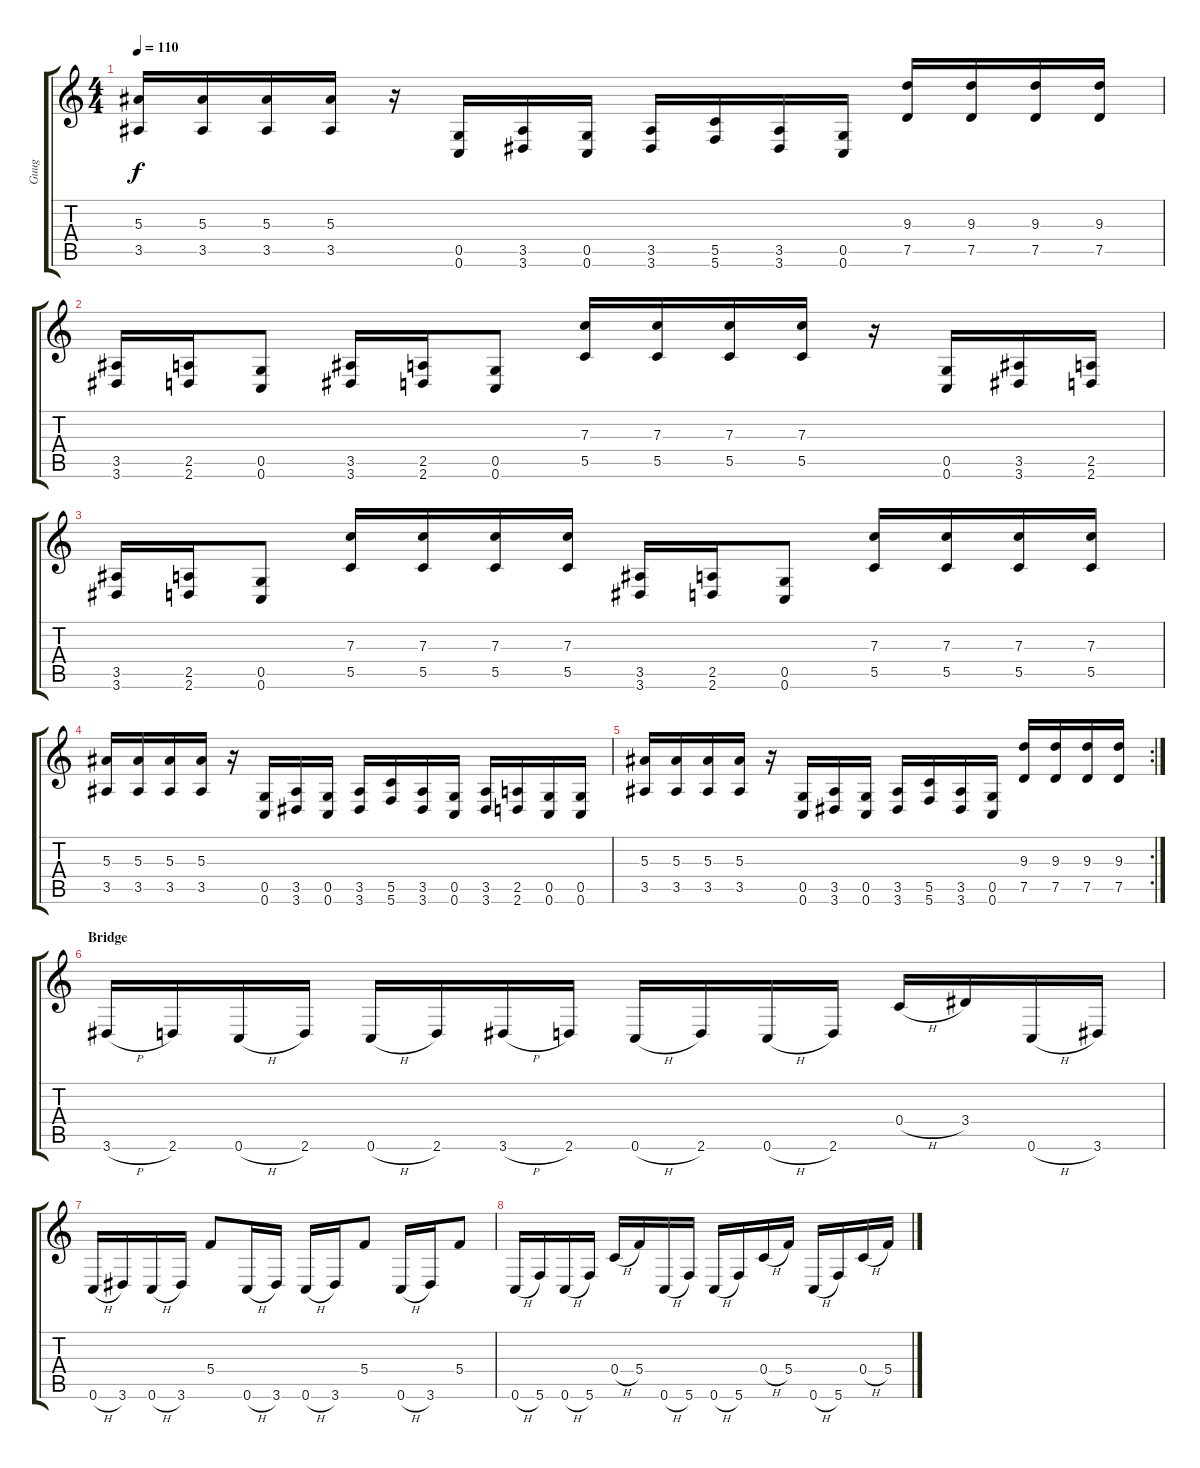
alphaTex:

\track ("Guug" "Guug") {instrument overdrivenguitar}
\staff {score tabs}
\tuning (D4 A3 F3 C3 G2 C2) {hide}
\ts (4 4)
\tempo 110
\clef g2
\ks c
(5.3 3.5).16{dy f} (5.3 3.5).16 (5.3 3.5).16 (5.3 3.5).16 r.16 (0.5 0.6).16 (3.5 3.6).16 (0.5 0.6).16 (3.5 3.6).16 (5.5 5.6).16 (3.5 3.6).16 (0.5 0.6).16 (9.3 7.5).16 (9.3 7.5).16 (9.3 7.5).16 (9.3 7.5).16 |
(3.5 3.6).16{instrument overdrivenguitar} (2.5 2.6).16 (0.5 0.6).8 (3.5 3.6).16 (2.5 2.6).16 (0.5 0.6).8 (7.3 5.5).16 (7.3 5.5).16 (7.3 5.5).16 (7.3 5.5).16 r.16 (0.5 0.6).16 (3.5 3.6).16 (2.5 2.6).16 |
(3.5 3.6).16 (2.5 2.6).16 (0.5 0.6).8 (7.3 5.5).16 (7.3 5.5).16 (7.3 5.5).16 (7.3 5.5).16 (3.5 3.6).16 (2.5 2.6).16 (0.5 0.6).8 (7.3 5.5).16 (7.3 5.5).16 (7.3 5.5).16 (7.3 5.5).16 |
(5.3 3.5).16 (5.3 3.5).16 (5.3 3.5).16 (5.3 3.5).16 r.16 (0.5 0.6).16 (3.5 3.6).16 (0.5 0.6).16 (3.5 3.6).16 (5.5 5.6).16 (3.5 3.6).16 (0.5 0.6).16 (3.5 3.6).16 (2.5 2.6).16 (0.5 0.6).16 (0.5 0.6).16 |
\rc 2
(5.3 3.5).16 (5.3 3.5).16 (5.3 3.5).16 (5.3 3.5).16 r.16 (0.5 0.6).16 (3.5 3.6).16 (0.5 0.6).16 (3.5 3.6).16 (5.5 5.6).16 (3.5 3.6).16 (0.5 0.6).16 (9.3 7.5).16 (9.3 7.5).16 (9.3 7.5).16 (9.3 7.5).16 |
\section ("" "Bridge")
3.6{h}.16 2.6.16 0.6{h}.16 2.6.16 0.6{h}.16 2.6.16 3.6{h}.16 2.6.16 0.6{h}.16 2.6.16 0.6{h}.16 2.6.16 0.4{h}.16 3.4.16 0.6{h}.16 3.6.16 |
0.6{h}.16 3.6.16 0.6{h}.16 3.6.16 5.4.8 0.6{h}.16 3.6.16 0.6{h}.16 3.6.16 5.4.8 0.6{h}.16 3.6.16 5.4.8 |
0.6{h}.16 5.6.16 0.6{h}.16 5.6.16 0.4{h}.16 5.4.16 0.6{h}.16 5.6.16 0.6{h}.16 5.6.16 0.4{h}.16 5.4.16 0.6{h}.16 5.6.16 0.4{h}.16 5.4.16
